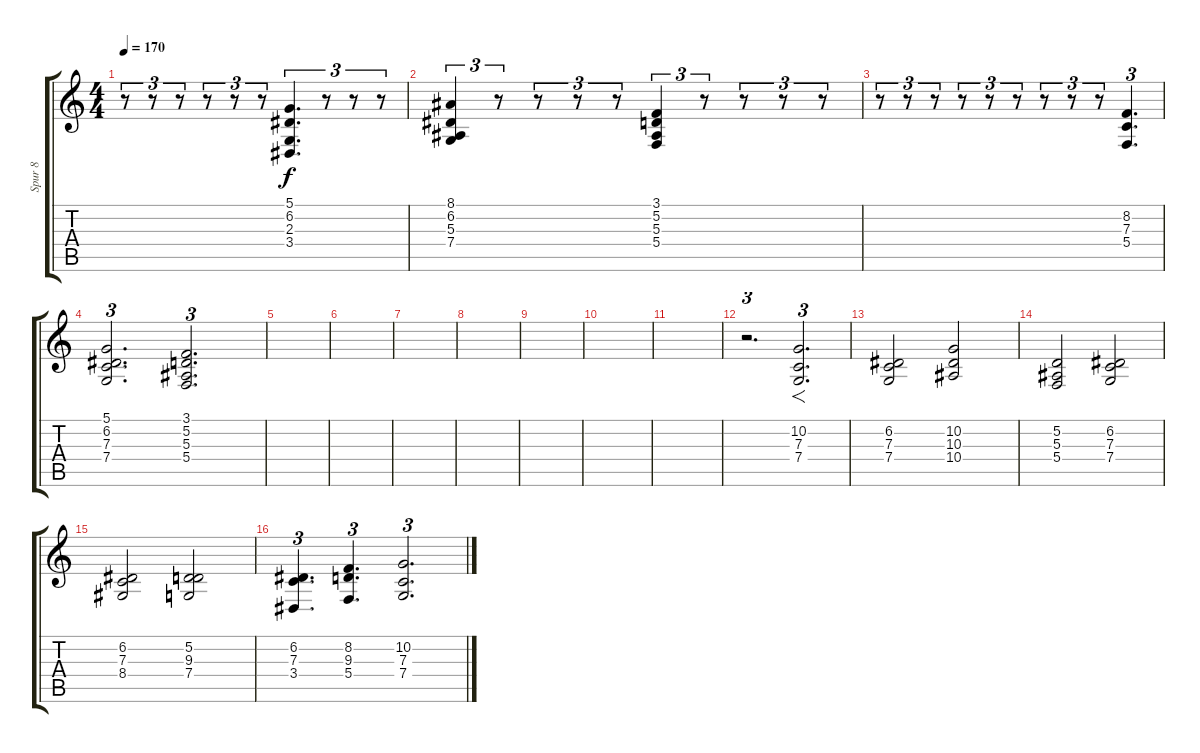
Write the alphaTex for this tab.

\track ("Spur 8" "Spur 8") {instrument stringensemble1}
\staff {score tabs}
\tuning (D4 A3 F3 C3 G2 D2) {hide}
\ts (4 4)
\tempo 170
\clef g2
\ks c
r.8{tu (3 2) dy f} r.8{tu (3 2)} r.8{tu (3 2)} r.8{tu (3 2)} r.8{tu (3 2)} r.8{tu (3 2)} (5.1 6.2 2.3 3.4).4{d tu (3 2)} r.8{tu (3 2)} r.8{tu (3 2)} r.8{tu (3 2)} |
(8.1 6.2 5.3 7.4).4{tu (3 2)} r.8{tu (3 2)} r.8{tu (3 2)} r.8{tu (3 2)} r.8{tu (3 2)} (3.1 5.2 5.3 5.4).4{tu (3 2)} r.8{tu (3 2)} r.8{tu (3 2)} r.8{tu (3 2)} r.8{tu (3 2)} |
r.8{tu (3 2)} r.8{tu (3 2)} r.8{tu (3 2)} r.8{tu (3 2)} r.8{tu (3 2)} r.8{tu (3 2)} r.8{tu (3 2)} r.8{tu (3 2)} r.8{tu (3 2)} (8.2 7.3 5.4).4{d tu (3 2)} |
(5.1 6.2 7.3 7.4).2{d tu (3 2)} (3.1 5.2 5.3 5.4).2{d tu (3 2)} |
|
|
|
|
|
|
|
r.2{d tu (3 2)} (10.2 7.3 7.4).2{f d tu (3 2)} |
(6.2 7.3 7.4).2 (10.2 10.3 10.4).2 |
(5.2 5.3 5.4).2 (6.2 7.3 7.4).2 |
(6.2 7.3 8.4).2 (5.2 9.3 7.4).2 |
(6.2 7.3 3.4).4{d tu (3 2)} (8.2 9.3 5.4).4{d tu (3 2)} (10.2 7.3 7.4).2{d tu (3 2)}
